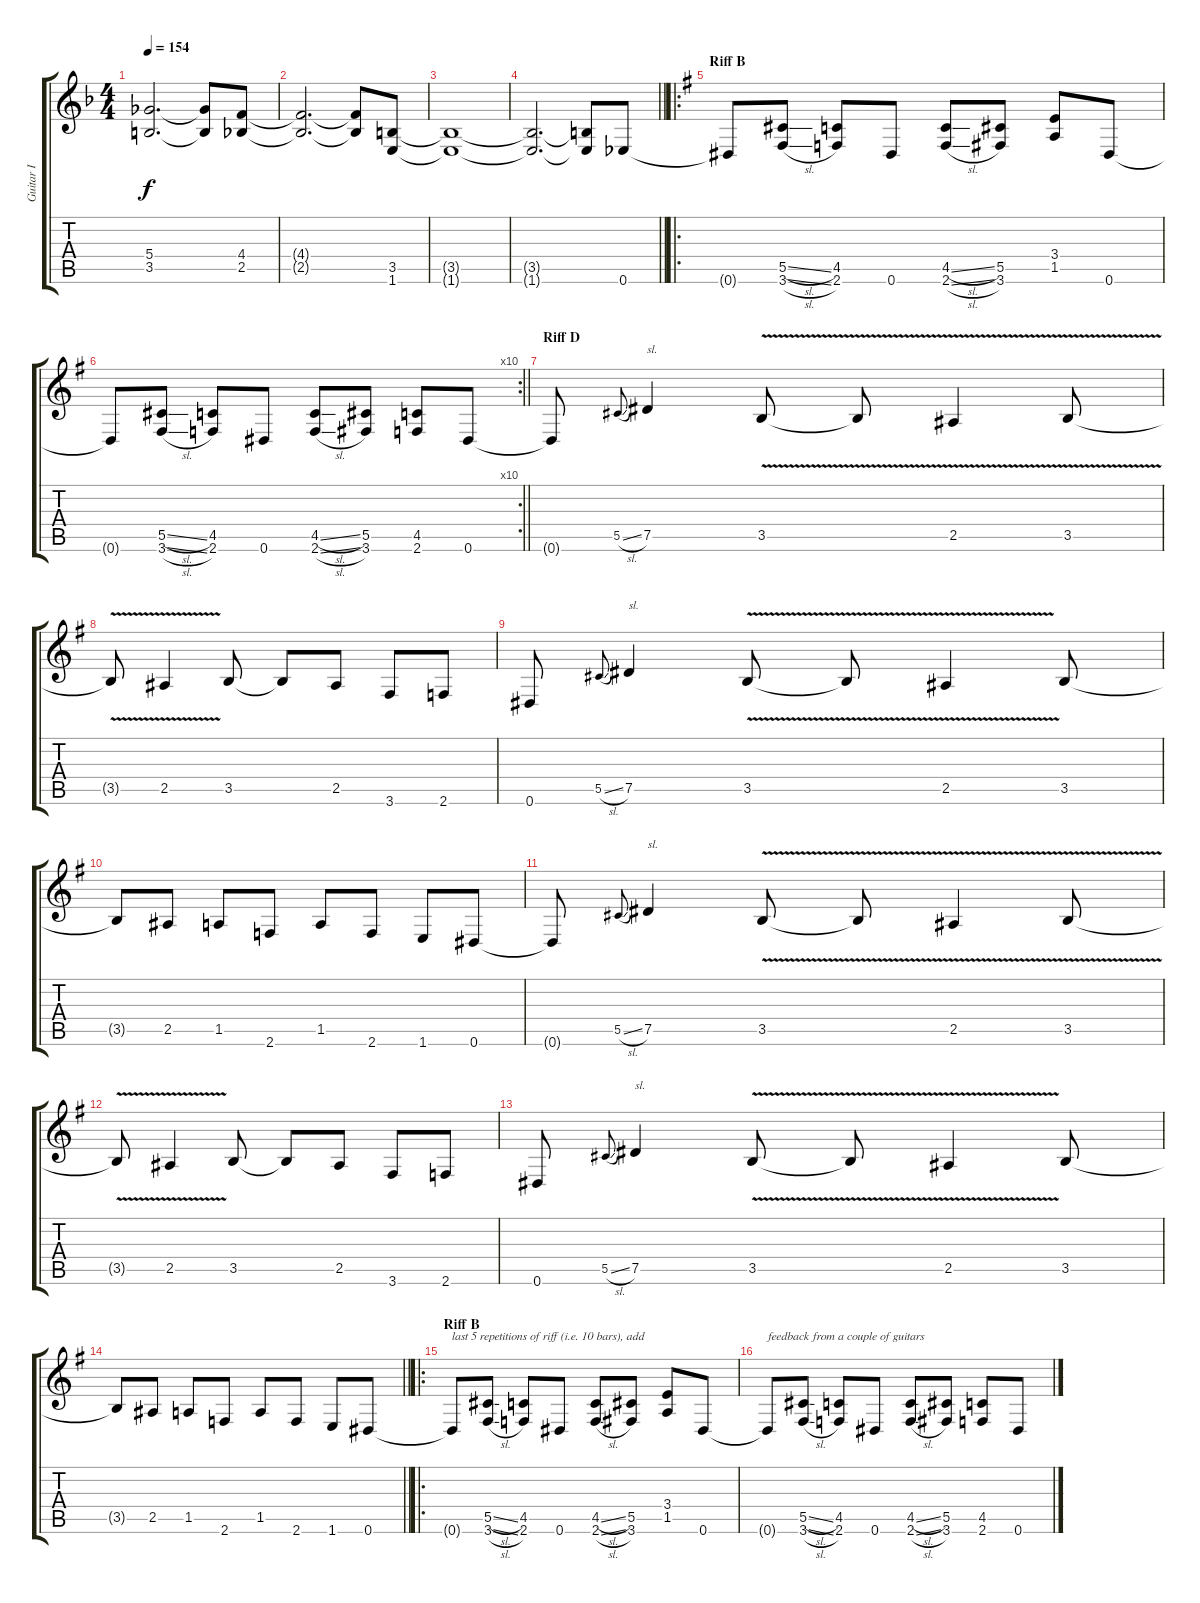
\track ("Guitar I" "Guitar I") {instrument distortionguitar}
\staff {score tabs}
\tuning (Eb4 Bb3 Gb3 Db3 Ab2 Eb2) {hide}
\ts (4 4)
\tempo 154
\clef g2
\ks dminor
(5.4{t} 3.5{t}).2{d dy f} (5.4{t} 3.5{t}).8 (4.4 2.5).8 |
(4.4{t} 2.5{t}).2{d} (4.4{t} 2.5{t}).8 (3.5 1.6).8 |
(3.5{t} 1.6{t}).1 |
\barLineRight lightlight
(3.5{t} 1.6{t}).2{d} (3.5{t} 1.6{t}).8 0.6.8 |
\ro
\section ("" "Riff B")
\ks eminor
0.6{t}.8 (5.5{sl} 3.6{sl}).8 (4.5 2.6).8 0.6.8 (4.5{sl} 2.6{sl}).8 (5.5 3.6).8 (3.4 1.5).8 0.6.8 |
\rc 10
\barLineRight lightlight
0.6{t}.8 (5.5{sl} 3.6{sl}).8 (4.5 2.6).8 0.6.8 (4.5{sl} 2.6{sl}).8 (5.5 3.6).8 (4.5 2.6).8 0.6.8 |
\section ("" "Riff D")
0.6{t}.8 5.5{sl}.8{gr onbeat} 7.5.4{txt "sl."} 3.5{v}.8 3.5{t}.8 2.5{v}.4 3.5{v}.8 |
3.5{t}.8 2.5{v}.4 3.5.8 3.5{t}.8 2.5.8 3.6.8 2.6.8 |
0.6.8 5.5{sl}.8{gr onbeat} 7.5.4{txt "sl."} 3.5{v}.8 3.5{t}.8 2.5{v}.4 3.5.8 |
3.5{t}.8 2.5.8 1.5.8 2.6.8 1.5.8 2.6.8 1.6.8 0.6.8 |
0.6{t}.8 5.5{sl}.8{gr onbeat} 7.5.4{txt "sl." balance 11} 3.5{v}.8 3.5{t}.8 2.5{v}.4 3.5{v}.8 |
3.5{t}.8 2.5{v}.4 3.5.8 3.5{t}.8 2.5.8 3.6.8 2.6.8 |
0.6.8 5.5{sl}.8{gr onbeat} 7.5.4{txt "sl."} 3.5{v}.8 3.5{t}.8 2.5{v}.4 3.5.8 |
\barLineRight lightlight
3.5{t}.8 2.5.8 1.5.8 2.6.8 1.5.8 2.6.8 1.6.8 0.6.8 |
\ro
\section ("" "Riff B")
0.6{t}.8{txt "last 5 repetitions of riff (i.e. 10 bars), add"} (5.5{sl} 3.6{sl}).8{balance 6} (4.5 2.6).8 0.6.8 (4.5{sl} 2.6{sl}).8 (5.5 3.6).8 (3.4 1.5).8 0.6.8 |
0.6{t}.8{txt "feedback from a couple of guitars"} (5.5{sl} 3.6{sl}).8 (4.5 2.6).8 0.6.8 (4.5{sl} 2.6{sl}).8 (5.5 3.6).8 (4.5 2.6).8 0.6.8
